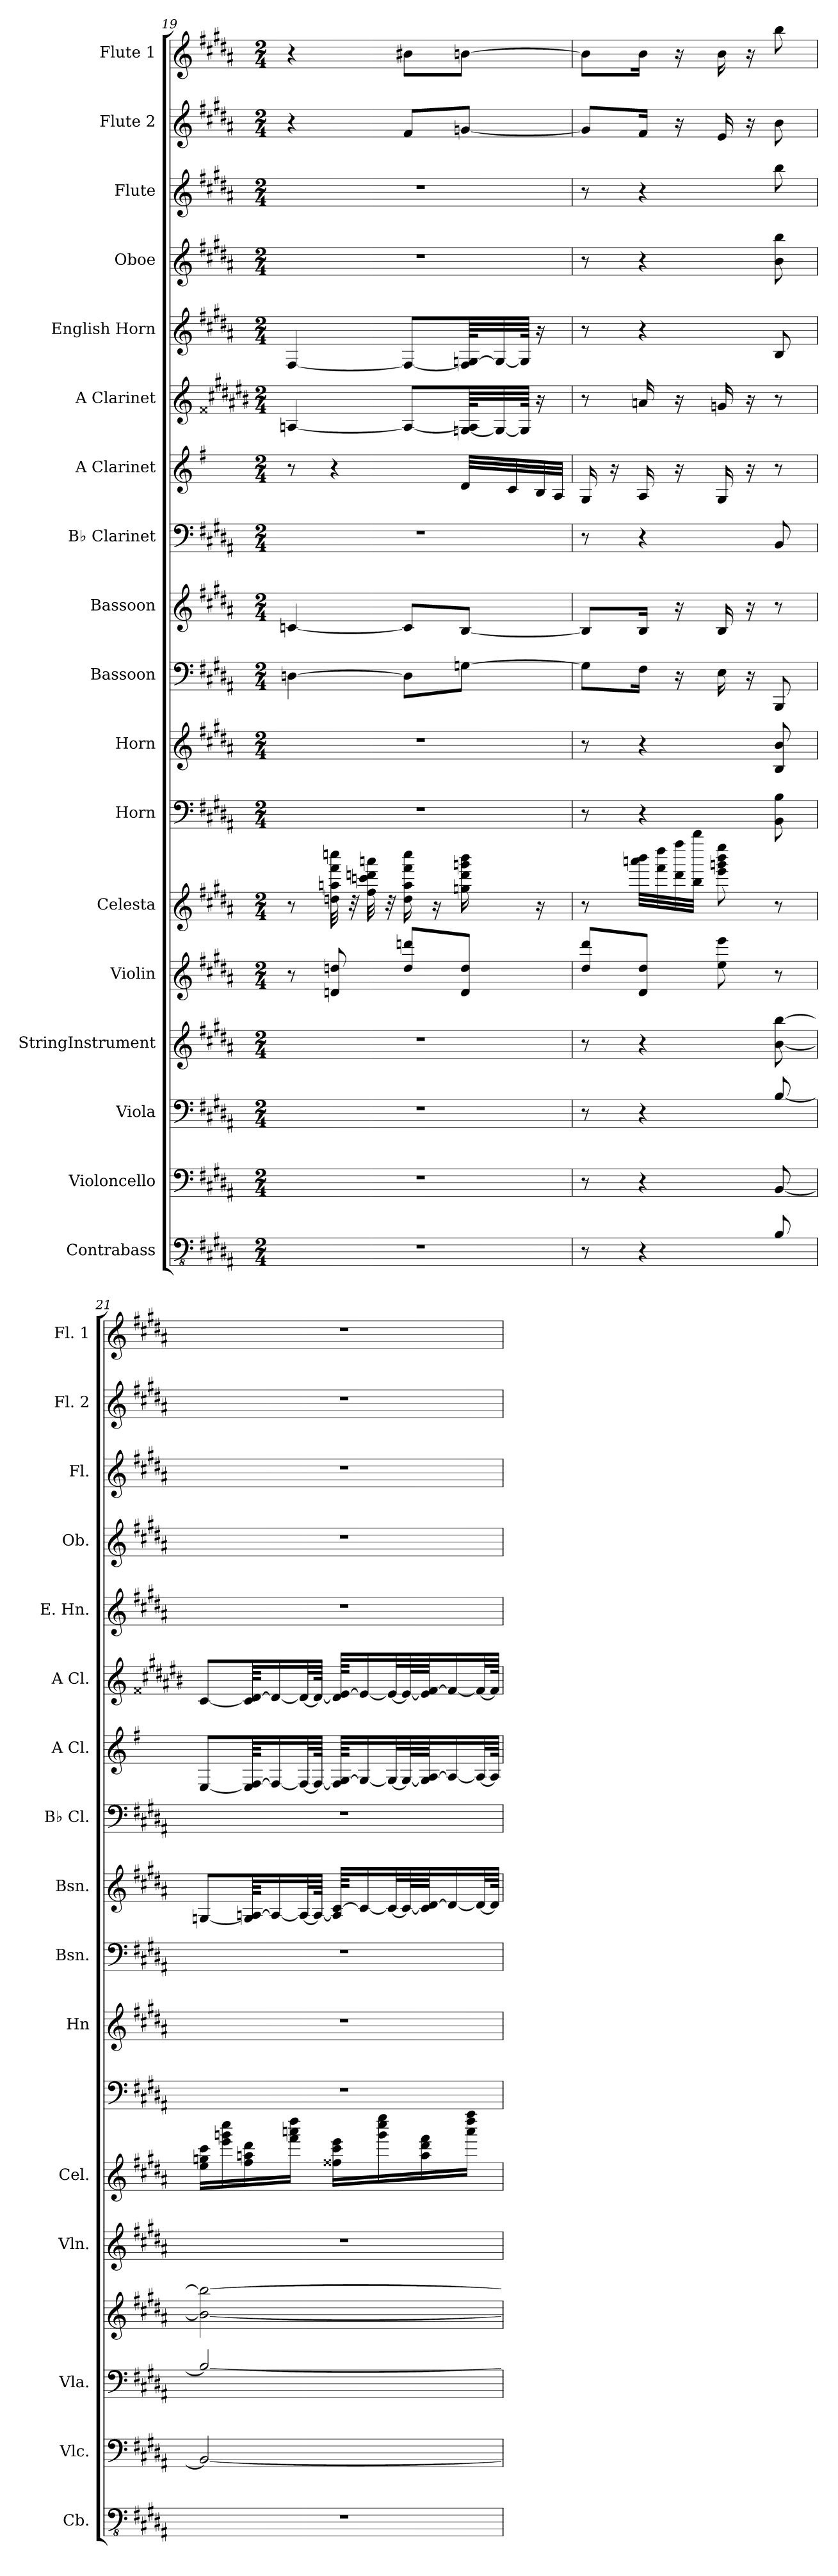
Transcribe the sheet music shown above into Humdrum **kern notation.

**kern	**kern	**kern	**kern	**kern	**kern	**kern	**kern	**kern	**kern	**kern	**kern	**kern	**kern	**kern	**kern	**kern	**kern
*part18	*part17	*part16	*part15	*part14	*part13	*part12	*part11	*part10	*part9	*part8	*part7	*part6	*part5	*part4	*part3	*part2	*part1
*staff18	*staff17	*staff16	*staff15	*staff14	*staff13	*staff12	*staff11	*staff10	*staff9	*staff8	*staff7	*staff6	*staff5	*staff4	*staff3	*staff2	*staff1
*I"Contrabass	*I"Violoncello	*I"Viola	*I"StringInstrument	*I"Violin	*I"Celesta	*I"Horn	*I"Horn	*I"Bassoon	*I"Bassoon	*I"B♭ Clarinet	*I"A Clarinet	*I"A Clarinet	*I"English Horn	*I"Oboe	*I"Flute	*I"Flute 2	*I"Flute 1
*I'Cb.	*I'Vlc.	*I'Vla.	*	*I'Vln.	*I'Cel.	*	*I'Hn	*I'Bsn.	*I'Bsn.	*I'B♭ Cl.	*I'A Cl.	*I'A Cl.	*I'E. Hn.	*I'Ob.	*I'Fl.	*I'Fl. 2	*I'Fl. 1
!!LO:PB:g=z
*clefFv4	*clefF4	*	*clefG2	*clefG2	*	*clefF4	*clefG2	*clefF4	*	*clefF4	*clefG2	*clefG2	*clefG2	*clefG2	*clefG2	*clefG2	*clefG2
*ITrd7c12	*	*	*	*	*	*ITrd4c7	*ITrd4c7	*	*	*ITrd1c2	*ITrd2c3	*ITrd2c3	*ITrd4c7	*	*	*	*
*k[f#c#g#d#a#]	*k[f#c#g#d#a#]	*k[f#c#g#d#a#]	*k[f#c#g#d#a#]	*k[f#c#g#d#a#]	*k[f#c#g#d#a#]	*k[f#c#g#d#]	*k[f#c#g#d#]	*k[f#c#g#d#a#]	*k[f#c#g#d#a#]	*k[f#c#g#]	*k[f#c#g#d#]	*k[f##c#g#d#a#e#b#]	*k[f#c#g#d#]	*k[f#c#g#d#a#]	*k[f#c#g#d#a#]	*k[f#c#g#d#a#]	*k[f#c#g#d#a#]
*B:	*B:	*B:	*B:	*B:	*B:	*E:	*E:	*B:	*B:	*A:	*E:	*G#:	*E:	*B:	*B:	*B:	*B:
*M2/4	*M2/4	*M2/4	*M2/4	*M2/4	*M2/4	*M2/4	*M2/4	*M2/4	*M2/4	*M2/4	*M2/4	*M2/4	*M2/4	*M2/4	*M2/4	*M2/4	*M2/4
=19	=19	=19	=19	=19	=19	=19	=19	=19	=19	=19	=19	=19	=19	=19	=19	=19	=19
2r	2r	2r	2r	8r	8r	2r	2r	[4Dn\	[4cn/	2r	8r	[4F#X/	[4BB/	2r	2r	4r	4r
.	.	.	.	8dn/ 8ddn/	32ddn\ 32aan\ 32fff#\ 32ccccn\	.	.	.	.	.	4r	.	.	.	.	.	.
.	.	.	.	.	32r	.	.	.	.	.	.	.	.	.	.	.	.
.	.	.	.	.	32ff#\ 32cccn\ 32dddn\ 32aaan\	.	.	.	.	.	.	.	.	.	.	.	.
.	.	.	.	.	32r	.	.	.	.	.	.	.	.	.	.	.	.
.	.	.	.	8dd/ 8dddn/L	16dd\ 16aa\ 16fff#\ 16cccc\	.	.	8D\L]	8c/L]	.	.	8F#/L_	8BB/L_	.	.	8f#/L	8b#X\L
.	.	.	.	.	16r	.	.	.	.	.	.	.	.	.	.	.	.
.	.	.	.	8d/ 8dd/J	16ggn\ 16ddd\ 16gggn\ 16bbb\	.	.	[8Gn\J	[8B/J	.	32B/LLL	[64En/ 64F#/]KLL	64BB/] [64Cn/KLL	.	.	[8gn/J	[8bn\J
.	.	.	.	.	.	.	.	.	.	.	.	32E/_	32C/_	.	.	.	.
.	.	.	.	.	.	.	.	.	.	.	32A/	.	.	.	.	.	.
.	.	.	.	.	.	.	.	.	.	.	.	64E/JJJk]	64C/JJJk]	.	.	.	.
.	.	.	.	.	16r	.	.	.	.	.	32G#/	16r	16r	.	.	.	.
.	.	.	.	.	.	.	.	.	.	.	32F#/JJJ	.	.	.	.	.	.
=20	=20	=20	=20	=20	=20	=20	=20	=20	=20	=20	=20	=20	=20	=20	=20	=20	=20
8r	8r	8r	8r	8dd#/ 8ddd#/L	8r	8r	8r	8G\L]	8B/L]	8r	16E/	8r	8r	8r	8r	8g/L]	8b\L]
.	.	.	.	.	.	.	.	.	.	.	16r	.	.	.	.	.	.
4r	4r	4r	4r	8d#/ 8dd#/J	32aaan\ 32bbb\LLL	4r	4r	16F#\Jk	16B/Jk	4r	16F#/	16f#X/	4r	4r	4r	16f#/Jk	16b\Jk
.	.	.	.	.	32fff#\ 32dddd#\	.	.	.	.	.	.	.	.	.	.	.	.
.	.	.	.	.	32ddd#\ 32ffff#\	.	.	16r	16r	.	16r	16r	.	.	.	16r	16r
.	.	.	.	.	32bb\ 32bbbb\JJJ	.	.	.	.	.	.	.	.	.	.	.	.
.	.	.	.	8ee\ 8eee\	8eee\ 8gggn\ 8bbb\ 8eeee\	.	.	16E\	16B/	.	16E/	16en/	.	.	.	16e/	16b\
.	.	.	.	.	.	.	.	16r	16r	.	16r	16r	.	.	.	16r	16r
8BBB/	[8BB/	[8B/	[8b\ [8bb\	8r	8r	8EE\ 8E\	8E/ 8e/	8BBB/	8r	8AA/	8r	8r	8E/	8b\ 8bb\	8bb\	8b\	8bb\
=21	=21	=21	=21	=21	=21	=21	=21	=21	=21	=21	=21	=21	=21	=21	=21	=21	=21
2r	2BB/_	2B/_	2b\_ 2bb\_	2r	16ee\ 16ggn\ 16ccc#\LL	2r	2r	2r	[8Gn/L	2r	[8C#/L	[8A#/L	2r	2r	2r	2r	2r
.	.	.	.	.	16eee\ 16gggn\ 16cccc#\	.	.	.	.	.	.	.	.	.	.	.	.
.	.	.	.	.	16ff#\ 16aan\ 16ddd#\	.	.	.	64G/] [64An/KKL	.	64C#/] [64D#/KKL	64A#/] [64B#/KKL	.	.	.	.	.
.	.	.	.	.	.	.	.	.	16A/_	.	16D#/_	16B#/_	.	.	.	.	.
.	.	.	.	.	16fff#\ 16aaan\ 16dddd#\JJ	.	.	.	.	.	.	.	.	.	.	.	.
.	.	.	.	.	.	.	.	.	32A/L_	.	32D#/L_	32B#/L_	.	.	.	.	.
.	.	.	.	.	.	.	.	.	64A/JJJk_	.	64D#/JJJk_	64B#/JJJk_	.	.	.	.	.
.	.	.	.	.	16ff##X\ 16ccc#\ 16eee\LL	.	.	.	64A/] [64c#/KKLL	.	64D#/] [64E/KKLL	64B#/] [64c#/KKLL	.	.	.	.	.
.	.	.	.	.	.	.	.	.	16c#/_	.	16E/_	16c#/_	.	.	.	.	.
.	.	.	.	.	16ggg\ 16cccc#\ 16eeee\	.	.	.	.	.	.	.	.	.	.	.	.
.	.	.	.	.	.	.	.	.	32c#/L_	.	32E/L_	32c#/L_	.	.	.	.	.
.	.	.	.	.	.	.	.	.	64c#/L_	.	64E/L_	64c#/L_	.	.	.	.	.
.	.	.	.	.	16aa\ 16ddd#\ 16fff#\	.	.	.	64c#/] [64d#/JJ	.	64E/] [64F#/JJ	64c#/] [64d#/JJ	.	.	.	.	.
.	.	.	.	.	.	.	.	.	16d#/_	.	16F#/_	16d#/_	.	.	.	.	.
.	.	.	.	.	16aaa\ 16dddd#\ 16ffff#\JJ	.	.	.	.	.	.	.	.	.	.	.	.
.	.	.	.	.	.	.	.	.	32d#/L_	.	32F#/L_	32d#/L_	.	.	.	.	.
.	.	.	.	.	.	.	.	.	64d#/JJJk]	.	64F#/JJJk]	64d#/JJJk]	.	.	.	.	.
=	=	=	=	=	=	=	=	=	=	=	=	=	=	=	=	=	=
*-	*-	*-	*-	*-	*-	*-	*-	*-	*-	*-	*-	*-	*-	*-	*-	*-	*-
